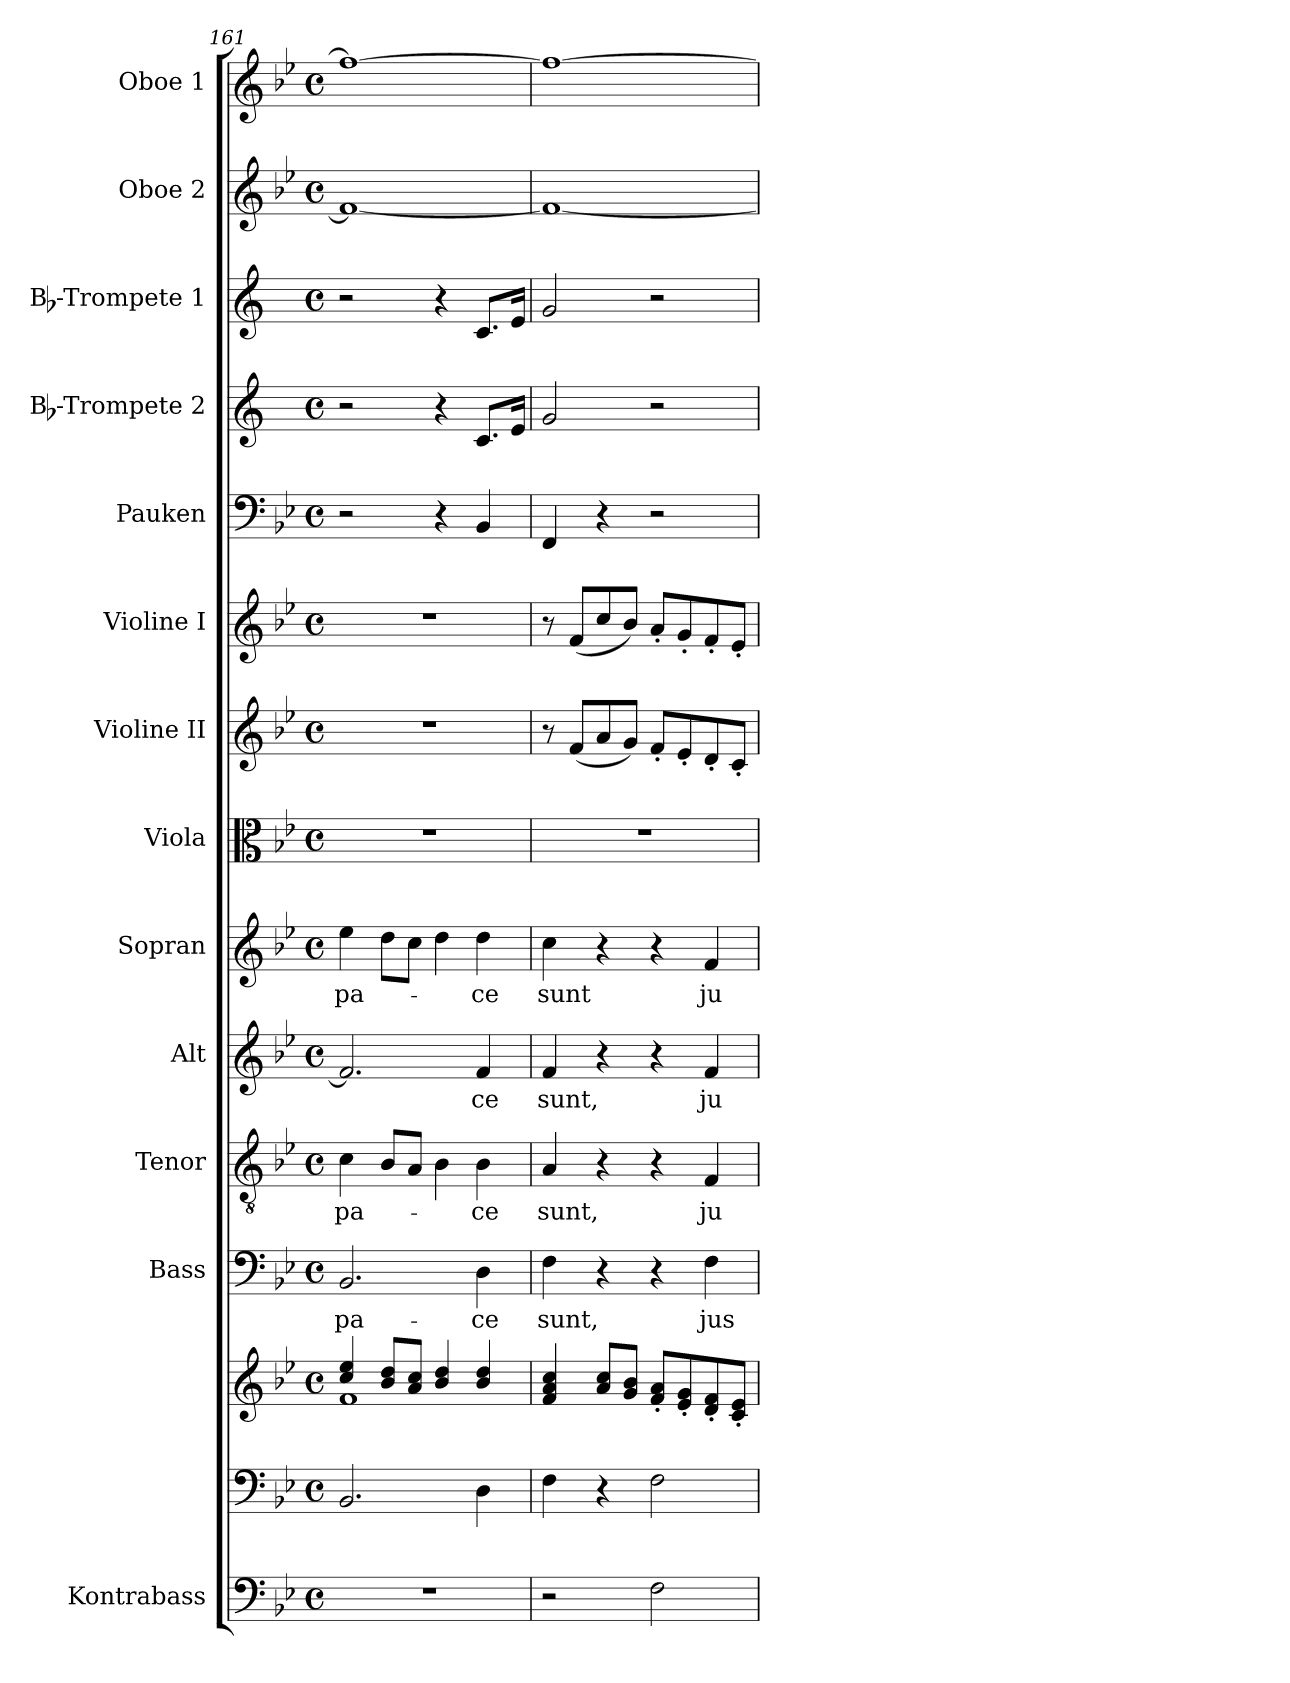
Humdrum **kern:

**kern	**kern	**kern	**kern	**text	**kern	**text	**kern	**text	**kern	**text	**kern	**kern	**kern	**kern	**kern	**kern	**kern	**kern
*part14	*part13	*part13	*part12	*part12	*part11	*part11	*part10	*part10	*part9	*part9	*part8	*part7	*part6	*part5	*part4	*part3	*part2	*part1
*staff15	*staff14	*staff13	*staff12	*staff12	*staff11	*staff11	*staff10	*staff10	*staff9	*staff9	*staff8	*staff7	*staff6	*staff5	*staff4	*staff3	*staff2	*staff1
*I"Kontrabass	*	*	*I"Bass	*	*I"Tenor	*	*I"Alt	*	*I"Sopran	*	*I"Viola	*I"Violine II	*I"Violine I	*I"Pauken	*I"Bb-Trompete 2	*I"Bb-Trompete 1	*I"Oboe 2	*I"Oboe 1
*I'Kb.	*	*	*I'B.	*	*I'T.	*	*I'A.	*	*I'S.	*	*I'Vla.	*I'Vl. II	*I'Vl. I	*I'Pk.	*I'Bb Trp. 2	*I'Bb Trp. 1	*I'Ob. 2	*I'Ob. 1
*clefF4	*clefF4	*clefG2	*clefF4	*	*clefGv2	*	*clefG2	*	*clefG2	*	*clefC3	*clefG2	*clefG2	*clefF4	*clefG2	*clefG2	*clefG2	*clefG2
*ITrd7c12	*	*	*	*	*	*	*	*	*	*	*	*	*	*	*ITrd1c2	*ITrd1c2	*	*
*k[b-e-]	*k[b-e-]	*k[b-e-]	*k[b-e-]	*	*k[b-e-]	*	*k[b-e-]	*	*k[b-e-]	*	*k[b-e-]	*k[b-e-]	*k[b-e-]	*k[b-e-]	*k[b-e-]	*k[b-e-]	*k[b-e-]	*k[b-e-]
*B-:	*B-:	*B-:	*B-:	*	*B-:	*	*B-:	*	*B-:	*	*B-:	*B-:	*B-:	*B-:	*B-:	*B-:	*B-:	*B-:
*M4/4	*M4/4	*M4/4	*M4/4	*	*M4/4	*	*M4/4	*	*M4/4	*	*M4/4	*M4/4	*M4/4	*M4/4	*M4/4	*M4/4	*M4/4	*M4/4
*met(c)	*met(c)	*met(c)	*met(c)	*	*met(c)	*	*met(c)	*	*met(c)	*	*met(c)	*met(c)	*met(c)	*met(c)	*met(c)	*met(c)	*met(c)	*met(c)
=161	=161	=161	=161	=161	=161	=161	=161	=161	=161	=161	=161	=161	=161	=161	=161	=161	=161	=161
*	*	*^	*	*	*	*	*	*	*	*	*	*	*	*	*	*	*	*
!	!	!	!	!	!LO:LY:b	!	!LO:LY:b	!	!	!	!LO:LY:b	!	!	!	!	!	!	!	!
1r	2.BB-/	4cc/ 4ee-/	1f	2.BB-/	pa-	4c\	pa-	2.f/]	.	4ee-\	pa-	1r	1r	1r	2r	2r	2r	1f_	1ff_
.	.	8b-/ 8dd/L	.	.	.	8B-/L	.	.	.	8dd\L	.	.	.	.	.	.	.	.	.
.	.	8a/ 8cc/J	.	.	.	8A/J	.	.	.	8cc\J	.	.	.	.	.	.	.	.	.
.	.	4b-/ 4dd/	.	.	.	4B-\	.	.	.	4dd\	.	.	.	.	4r	4r	4r	.	.
!	!	!	!	!	!LO:LY:b	!	!LO:LY:b	!	!LO:LY:b	!	!LO:LY:b	!	!	!	!	!	!	!	!
.	4D\	4b-/ 4dd/	.	4D\	-ce	4B-\	-ce	4f/	-ce	4dd\	-ce	.	.	.	4BB-/	8.B-/L	8.B-/L	.	.
.	.	.	.	.	.	.	.	.	.	.	.	.	.	.	.	16d/Jk	16d/Jk	.	.
*	*	*v	*v	*	*	*	*	*	*	*	*	*	*	*	*	*	*	*	*
!!LO:PB:g=z
=162	=162	=162	=162	=162	=162	=162	=162	=162	=162	=162	=162	=162	=162	=162	=162	=162	=162	=162
!	!	!	!	!LO:LY:b	!	!LO:LY:b	!	!LO:LY:b	!	!LO:LY:b	!	!	!	!	!	!	!	!
2r	4F\	4f/ 4a/ 4cc/	4F\	sunt,	4A/	sunt,	4f/	sunt,	4cc\	sunt	1r	8r	8r	4FF/	2f/	2f/	1f_	1ff_
.	.	.	.	.	.	.	.	.	.	.	.	(<8f/L	(<8f/L	.	.	.	.	.
.	4r	8a/ 8cc/L	4r	.	4r	.	4r	.	4r	.	.	8a/	8cc/	4r	.	.	.	.
.	.	8g/ 8b-/J	.	.	.	.	.	.	.	.	.	8g/J)	8b-/J)	.	.	.	.	.
2FF\	2F\	8f/'< 8a/'<L	4r	.	4r	.	4r	.	4r	.	.	8f'</L	8a'</L	2r	2r	2r	.	.
.	.	8e-/'< 8g/'<	.	.	.	.	.	.	.	.	.	8e-'</	8g'</	.	.	.	.	.
!	!	!	!	!LO:LY:b	!	!LO:LY:b	!	!LO:LY:b	!	!LO:LY:b	!	!	!	!	!	!	!	!
.	.	8d/'< 8f/'<	4F\	jus-	4F/	ju-	4f/	ju-	4f/	ju-	.	8d'</	8f'</	.	.	.	.	.
.	.	8c/'< 8e-/'<J	.	.	.	.	.	.	.	.	.	8c'</J	8e-'</J	.	.	.	.	.
=	=	=	=	=	=	=	=	=	=	=	=	=	=	=	=	=	=	=
*-	*-	*-	*-	*-	*-	*-	*-	*-	*-	*-	*-	*-	*-	*-	*-	*-	*-	*-
